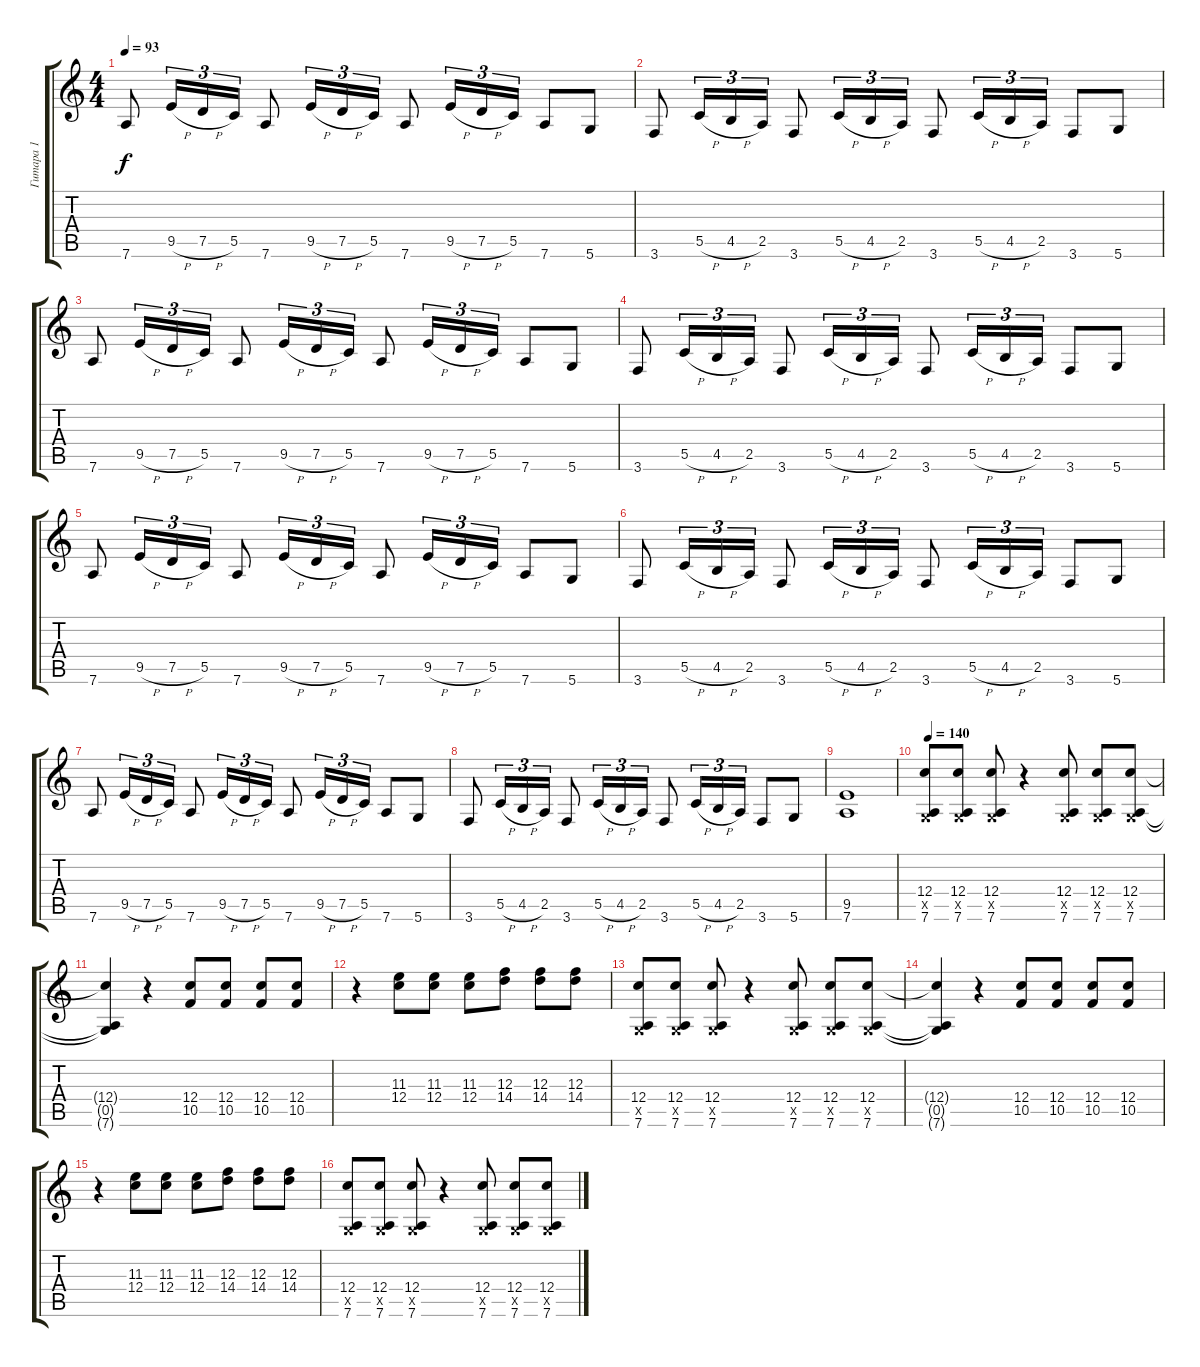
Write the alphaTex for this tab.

\track ("Гитара 1" "Гитара 1") {instrument overdrivenguitar}
\staff {score tabs}
\tuning (D4 A3 F3 C3 G2 D2) {hide}
\ts (4 4)
\tempo 93
\clef g2
\ks c
7.6.8{dy f} 9.5{h}.16{tu (3 2)} 7.5{h}.16{tu (3 2)} 5.5.16{tu (3 2)} 7.6.8 9.5{h}.16{tu (3 2)} 7.5{h}.16{tu (3 2)} 5.5.16{tu (3 2)} 7.6.8 9.5{h}.16{tu (3 2)} 7.5{h}.16{tu (3 2)} 5.5.16{tu (3 2)} 7.6.8 5.6.8 |
3.6.8 5.5{h}.16{tu (3 2)} 4.5{h}.16{tu (3 2)} 2.5.16{tu (3 2)} 3.6.8 5.5{h}.16{tu (3 2)} 4.5{h}.16{tu (3 2)} 2.5.16{tu (3 2)} 3.6.8 5.5{h}.16{tu (3 2)} 4.5{h}.16{tu (3 2)} 2.5.16{tu (3 2)} 3.6.8 5.6.8 |
7.6.8 9.5{h}.16{tu (3 2)} 7.5{h}.16{tu (3 2)} 5.5.16{tu (3 2)} 7.6.8 9.5{h}.16{tu (3 2)} 7.5{h}.16{tu (3 2)} 5.5.16{tu (3 2)} 7.6.8 9.5{h}.16{tu (3 2)} 7.5{h}.16{tu (3 2)} 5.5.16{tu (3 2)} 7.6.8 5.6.8 |
3.6.8 5.5{h}.16{tu (3 2)} 4.5{h}.16{tu (3 2)} 2.5.16{tu (3 2)} 3.6.8 5.5{h}.16{tu (3 2)} 4.5{h}.16{tu (3 2)} 2.5.16{tu (3 2)} 3.6.8 5.5{h}.16{tu (3 2)} 4.5{h}.16{tu (3 2)} 2.5.16{tu (3 2)} 3.6.8 5.6.8 |
7.6.8 9.5{h}.16{tu (3 2)} 7.5{h}.16{tu (3 2)} 5.5.16{tu (3 2)} 7.6.8 9.5{h}.16{tu (3 2)} 7.5{h}.16{tu (3 2)} 5.5.16{tu (3 2)} 7.6.8 9.5{h}.16{tu (3 2)} 7.5{h}.16{tu (3 2)} 5.5.16{tu (3 2)} 7.6.8 5.6.8 |
3.6.8 5.5{h}.16{tu (3 2)} 4.5{h}.16{tu (3 2)} 2.5.16{tu (3 2)} 3.6.8 5.5{h}.16{tu (3 2)} 4.5{h}.16{tu (3 2)} 2.5.16{tu (3 2)} 3.6.8 5.5{h}.16{tu (3 2)} 4.5{h}.16{tu (3 2)} 2.5.16{tu (3 2)} 3.6.8 5.6.8 |
7.6.8 9.5{h}.16{tu (3 2)} 7.5{h}.16{tu (3 2)} 5.5.16{tu (3 2)} 7.6.8 9.5{h}.16{tu (3 2)} 7.5{h}.16{tu (3 2)} 5.5.16{tu (3 2)} 7.6.8 9.5{h}.16{tu (3 2)} 7.5{h}.16{tu (3 2)} 5.5.16{tu (3 2)} 7.6.8 5.6.8 |
3.6.8 5.5{h}.16{tu (3 2)} 4.5{h}.16{tu (3 2)} 2.5.16{tu (3 2)} 3.6.8 5.5{h}.16{tu (3 2)} 4.5{h}.16{tu (3 2)} 2.5.16{tu (3 2)} 3.6.8 5.5{h}.16{tu (3 2)} 4.5{h}.16{tu (3 2)} 2.5.16{tu (3 2)} 3.6.8 5.6.8 |
(9.5 7.6).1 |
\tempo 140
(12.4 0.5{x} 7.6).8 (12.4 0.5{x} 7.6).8 (12.4 0.5{x} 7.6).8 r.4 (12.4 0.5{x} 7.6).8 (12.4 0.5{x} 7.6).8 (12.4 0.5{x} 7.6).8 |
(12.4{t} 0.5{t} 7.6{t}).4 r.4 (12.4 10.5).8 (12.4 10.5).8 (12.4 10.5).8 (12.4 10.5).8 |
r.4 (11.3 12.4).8 (11.3 12.4).8 (11.3 12.4).8 (12.3 14.4).8 (12.3 14.4).8 (12.3 14.4).8 |
(12.4 0.5{x} 7.6).8 (12.4 0.5{x} 7.6).8 (12.4 0.5{x} 7.6).8 r.4 (12.4 0.5{x} 7.6).8 (12.4 0.5{x} 7.6).8 (12.4 0.5{x} 7.6).8 |
(12.4{t} 0.5{t} 7.6{t}).4 r.4 (12.4 10.5).8 (12.4 10.5).8 (12.4 10.5).8 (12.4 10.5).8 |
r.4 (11.3 12.4).8 (11.3 12.4).8 (11.3 12.4).8 (12.3 14.4).8 (12.3 14.4).8 (12.3 14.4).8 |
(12.4 0.5{x} 7.6).8 (12.4 0.5{x} 7.6).8 (12.4 0.5{x} 7.6).8 r.4 (12.4 0.5{x} 7.6).8 (12.4 0.5{x} 7.6).8 (12.4 0.5{x} 7.6).8
